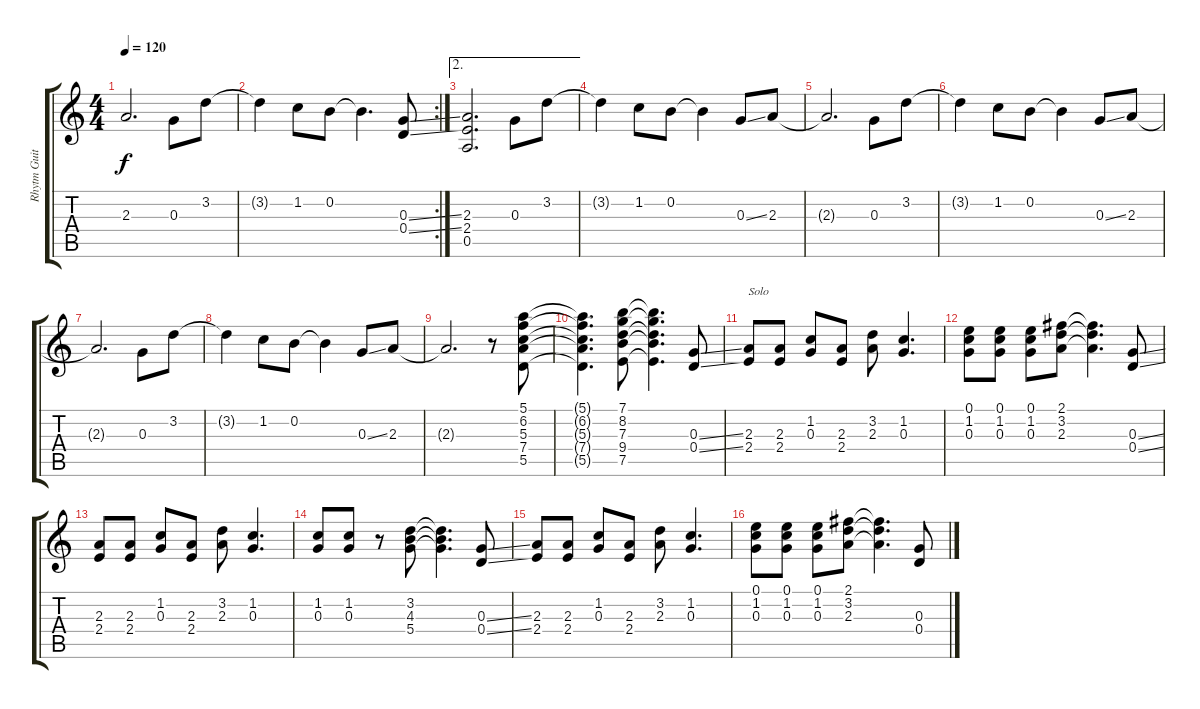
\track ("Rhytm Guitar 1" "Rhytm Guit") {instrument overdrivenguitar}
\staff {score tabs}
\tuning (E4 B3 G3 D3 A2 E2) {hide}
\ts (4 4)
\tempo 120
\clef g2
\ks c
2.3{t}.2{d dy f} 0.3.8 3.2.8 |
\rc 2
3.2{t}.4 1.2.8 0.2.8 0.2{t}.4{d} (0.3{ss} 0.4{ss}).8 |
\ae 2
(2.3 2.4 0.5).2{d} 0.3.8 3.2.8 |
3.2{t}.4 1.2.8 0.2.8 0.2{t}.4 0.3{ss}.8 2.3.8 |
2.3{t}.2{d} 0.3.8 3.2.8 |
3.2{t}.4 1.2.8 0.2.8 0.2{t}.4 0.3{ss}.8 2.3.8 |
2.3{t}.2{d} 0.3.8 3.2.8 |
3.2{t}.4 1.2.8 0.2.8 0.2{t}.4 0.3{ss}.8 2.3.8 |
2.3{t}.2{d} r.8 (5.1 6.2 5.3 7.4 5.5).8 |
(5.1{t} 6.2{t} 5.3{t} 7.4{t} 5.5{t}).4{d} (7.1 8.2 7.3 9.4 7.5).8 (7.1{t} 8.2{t} 7.3{t} 9.4{t} 7.5{t}).4{d} (0.3{ss} 0.4{ss}).8 |
(2.3 2.4).8{txt "Solo"} (2.3 2.4).8 (1.2 0.3).8 (2.3 2.4).8 (3.2 2.3).8 (1.2 0.3).4{d} |
(0.1 1.2 0.3).8 (0.1 1.2 0.3).8 (0.1 1.2 0.3).8 (2.1 3.2 2.3).8 (2.1{t} 3.2{t} 2.3{t}).4{d} (0.3{ss} 0.4{ss}).8 |
(2.3 2.4).8 (2.3 2.4).8 (1.2 0.3).8 (2.3 2.4).8 (3.2 2.3).8 (1.2 0.3).4{d} |
(1.2 0.3).8 (1.2 0.3).8 r.8 (3.2 4.3 5.4).8 (3.2{t} 4.3{t} 5.4{t}).4{d} (0.3{ss} 0.4{ss}).8 |
(2.3 2.4).8 (2.3 2.4).8 (1.2 0.3).8 (2.3 2.4).8 (3.2 2.3).8 (1.2 0.3).4{d} |
(0.1 1.2 0.3).8 (0.1 1.2 0.3).8 (0.1 1.2 0.3).8 (2.1 3.2 2.3).8 (2.1{t} 3.2{t} 2.3{t}).4{d} (0.3{ss} 0.4{ss}).8
